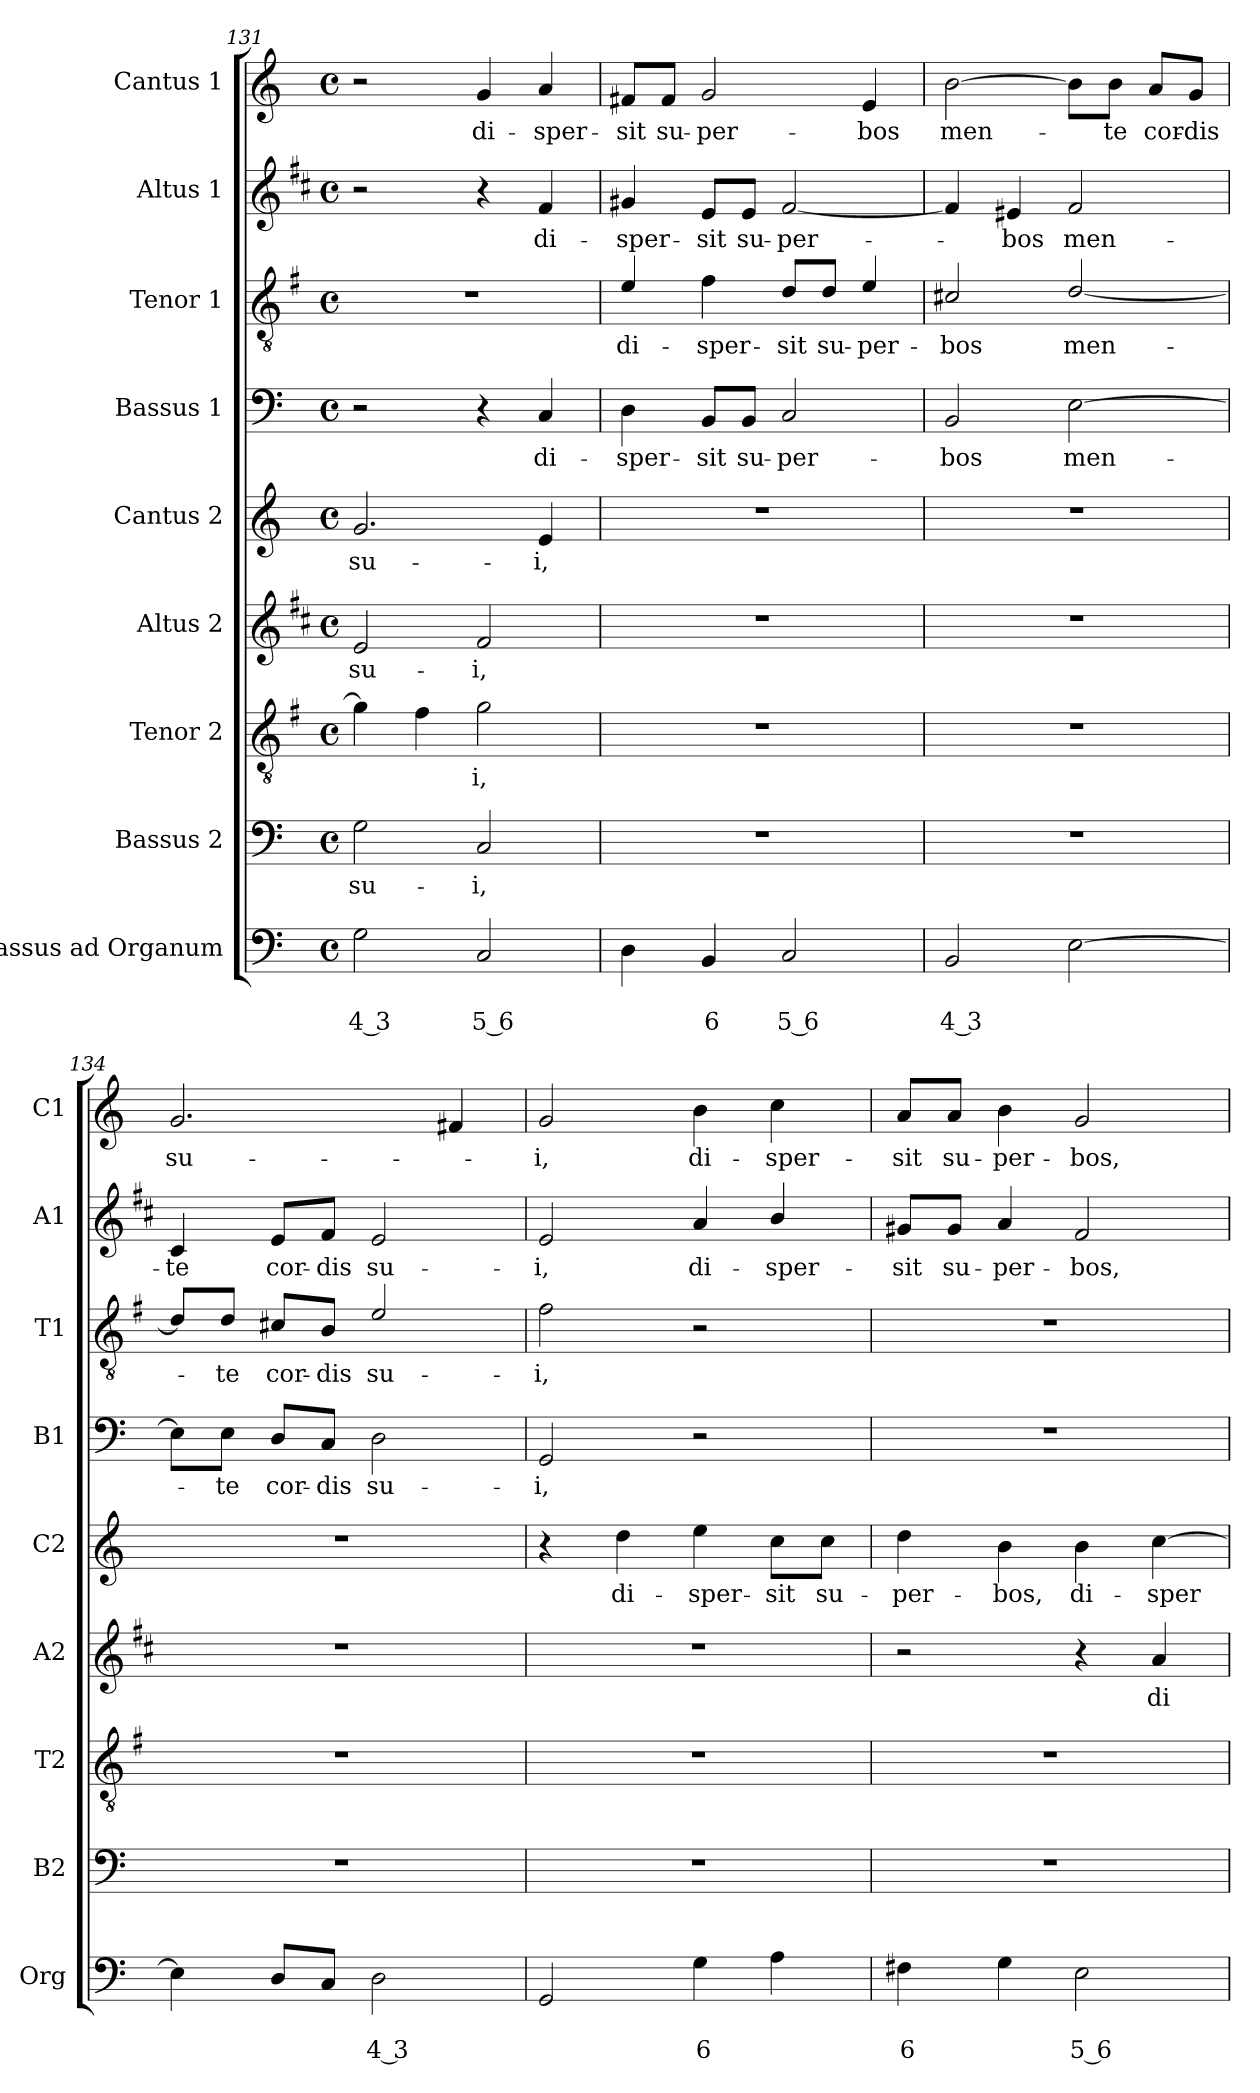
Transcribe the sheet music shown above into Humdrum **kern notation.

**kern	**text	**text	**kern	**text	**kern	**text	**kern	**text	**kern	**text	**kern	**text	**kern	**text	**kern	**text	**kern	**text
*part9	*part9	*part9	*part8	*part8	*part7	*part7	*part6	*part6	*part5	*part5	*part4	*part4	*part3	*part3	*part2	*part2	*part1	*part1
*staff9	*staff9	*staff9	*staff8	*staff8	*staff7	*staff7	*staff6	*staff6	*staff5	*staff5	*staff4	*staff4	*staff3	*staff3	*staff2	*staff2	*staff1	*staff1
*I"Bassus ad Organum	*	*	*I"Bassus 2	*	*I"Tenor 2	*	*I"Altus 2	*	*I"Cantus 2	*	*I"Bassus 1	*	*I"Tenor 1	*	*I"Altus 1	*	*I"Cantus 1	*
*I'Org	*	*	*I'B2	*	*I'T2	*	*I'A2	*	*I'C2	*	*I'B1	*	*I'T1	*	*I'A1	*	*I'C1	*
!!LO:PB:g=z
*clefF4	*	*	*clefF4	*	*clefGv2	*	*clefG2	*	*clefG2	*	*clefF4	*	*clefGv2	*	*clefG2	*	*clefG2	*
*	*	*	*	*	*ITrd4c7	*	*ITrd1c2	*	*	*	*	*	*ITrd4c7	*	*ITrd1c2	*	*	*
*k[]	*	*	*k[]	*	*k[]	*	*k[]	*	*k[]	*	*k[]	*	*k[]	*	*k[]	*	*k[]	*
*C:	*	*	*C:	*	*C:	*	*C:	*	*C:	*	*C:	*	*C:	*	*C:	*	*C:	*
*M4/4	*	*	*M4/4	*	*M4/4	*	*M4/4	*	*M4/4	*	*M4/4	*	*M4/4	*	*M4/4	*	*M4/4	*
*met(c)	*	*	*met(c)	*	*met(c)	*	*met(c)	*	*met(c)	*	*met(c)	*	*met(c)	*	*met(c)	*	*met(c)	*
=131	=131	=131	=131	=131	=131	=131	=131	=131	=131	=131	=131	=131	=131	=131	=131	=131	=131	=131
!	!	!LO:LY:b	!	!LO:LY:b	!	!	!	!LO:LY:b	!	!LO:LY:b	!	!	!	!	!	!	!	!
2G\	.	4 3	2G\	su-	4c\]	.	2d/	su-	2.g/	su-	2r	.	1r	.	2r	.	2r	.
.	.	.	.	.	4B\	.	.	.	.	.	.	.	.	.	.	.	.	.
!	!	!LO:LY:b	!	!LO:LY:b	!	!LO:LY:b	!	!LO:LY:b	!	!	!	!	!	!	!	!	!	!LO:LY:b
2C/	.	5 6	2C/	-i,	2c\	-i,	2e/	-i,	.	.	4r	.	.	.	4r	.	4g/	di-
!	!	!	!	!	!	!	!	!	!	!LO:LY:b	!	!LO:LY:b	!	!	!	!LO:LY:b	!	!LO:LY:b
.	.	.	.	.	.	.	.	.	4e/	-i,	4C/	di-	.	.	4e/	di-	4a/	-sper-
=132	=132	=132	=132	=132	=132	=132	=132	=132	=132	=132	=132	=132	=132	=132	=132	=132	=132	=132
!	!	!	!	!	!	!	!	!	!	!	!	!LO:LY:b	!	!LO:LY:b	!	!LO:LY:b	!	!LO:LY:b
4D\	.	.	1r	.	1r	.	1r	.	1r	.	4D\	-sper-	4A/	di-	4f#X/	-sper-	8f#X/L	-sit
!	!	!	!	!	!	!	!	!	!	!	!	!	!	!	!	!	!	!LO:LY:b
.	.	.	.	.	.	.	.	.	.	.	.	.	.	.	.	.	8f#/J	su-
!	!	!LO:LY:b	!	!	!	!	!	!	!	!	!	!LO:LY:b	!	!LO:LY:b	!	!LO:LY:b	!	!LO:LY:b
4BB/	.	6	.	.	.	.	.	.	.	.	8BB/L	-sit	4B\	-sper-	8d/L	-sit	2g/	-per-
!	!	!	!	!	!	!	!	!	!	!	!	!LO:LY:b	!	!	!	!LO:LY:b	!	!
.	.	.	.	.	.	.	.	.	.	.	8BB/J	su-	.	.	8d/J	su-	.	.
!	!	!LO:LY:b	!	!	!	!	!	!	!	!	!	!LO:LY:b	!	!LO:LY:b	!	!LO:LY:b	!	!
2C/	.	5 6	.	.	.	.	.	.	.	.	2C/	-per-	8G/L	-sit	[2e/	-per-	.	.
!	!	!	!	!	!	!	!	!	!	!	!	!	!	!LO:LY:b	!	!	!	!
.	.	.	.	.	.	.	.	.	.	.	.	.	8G/J	su-	.	.	.	.
!	!	!	!	!	!	!	!	!	!	!	!	!	!	!LO:LY:b	!	!	!	!LO:LY:b
.	.	.	.	.	.	.	.	.	.	.	.	.	4A/	-per-	.	.	4e/	-bos
=133	=133	=133	=133	=133	=133	=133	=133	=133	=133	=133	=133	=133	=133	=133	=133	=133	=133	=133
!	!	!LO:LY:b	!	!	!	!	!	!	!	!	!	!LO:LY:b	!	!LO:LY:b	!	!	!	!LO:LY:b
2BB/	.	4 3	1r	.	1r	.	1r	.	1r	.	2BB/	-bos	2F#X/	-bos	4e/]	.	[2b\	men-
!	!	!	!	!	!	!	!	!	!	!	!	!	!	!	!	!LO:LY:b	!	!
.	.	.	.	.	.	.	.	.	.	.	.	.	.	.	4d#X/	-bos	.	.
!	!	!	!	!	!	!	!	!	!	!	!	!LO:LY:b	!	!LO:LY:b	!	!LO:LY:b	!	!
[2E\	.	.	.	.	.	.	.	.	.	.	[2E\	men-	[2G/	men-	2e/	men-	8b\L]	.
!	!	!	!	!	!	!	!	!	!	!	!	!	!	!	!	!	!	!LO:LY:b
.	.	.	.	.	.	.	.	.	.	.	.	.	.	.	.	.	8b\J	-te
!	!	!	!	!	!	!	!	!	!	!	!	!	!	!	!	!	!	!LO:LY:b
.	.	.	.	.	.	.	.	.	.	.	.	.	.	.	.	.	8a/L	cor-
!	!	!	!	!	!	!	!	!	!	!	!	!	!	!	!	!	!	!LO:LY:b
.	.	.	.	.	.	.	.	.	.	.	.	.	.	.	.	.	8g/J	-dis
=134	=134	=134	=134	=134	=134	=134	=134	=134	=134	=134	=134	=134	=134	=134	=134	=134	=134	=134
!	!	!	!	!	!	!	!	!	!	!	!	!	!	!	!	!LO:LY:b	!	!LO:LY:b
4E\]	.	.	1r	.	1r	.	1r	.	1r	.	8E\L]	.	8G/L]	.	4B/	-te	2.g/	su-
!	!	!	!	!	!	!	!	!	!	!	!	!LO:LY:b	!	!LO:LY:b	!	!	!	!
.	.	.	.	.	.	.	.	.	.	.	8E\J	-te	8G/J	-te	.	.	.	.
!	!	!	!	!	!	!	!	!	!	!	!	!LO:LY:b	!	!LO:LY:b	!	!LO:LY:b	!	!
8D/L	.	.	.	.	.	.	.	.	.	.	8D/L	cor-	8F#X/L	cor-	8d/L	cor-	.	.
!	!	!	!	!	!	!	!	!	!	!	!	!LO:LY:b	!	!LO:LY:b	!	!LO:LY:b	!	!
8C/J	.	.	.	.	.	.	.	.	.	.	8C/J	-dis	8E/J	-dis	8e/J	-dis	.	.
!	!	!LO:LY:b	!	!	!	!	!	!	!	!	!	!LO:LY:b	!	!LO:LY:b	!	!LO:LY:b	!	!
2D\	.	4 3	.	.	.	.	.	.	.	.	2D\	su-	2A/	su-	2d/	su-	.	.
.	.	.	.	.	.	.	.	.	.	.	.	.	.	.	.	.	4f#X/	.
=135	=135	=135	=135	=135	=135	=135	=135	=135	=135	=135	=135	=135	=135	=135	=135	=135	=135	=135
!	!	!	!	!	!	!	!	!	!	!	!	!LO:LY:b	!	!LO:LY:b	!	!LO:LY:b	!	!LO:LY:b
2GG/	.	.	1r	.	1r	.	1r	.	4r	.	2GG/	-i,	2B\	-i,	2d/	-i,	2g/	-i,
!	!	!	!	!	!	!	!	!	!	!LO:LY:b	!	!	!	!	!	!	!	!
.	.	.	.	.	.	.	.	.	4dd\	di-	.	.	.	.	.	.	.	.
!	!	!LO:LY:b	!	!	!	!	!	!	!	!LO:LY:b	!	!	!	!	!	!LO:LY:b	!	!LO:LY:b
4G\	.	6	.	.	.	.	.	.	4ee\	-sper-	2r	.	2r	.	4g/	di-	4b\	di-
!	!	!	!	!	!	!	!	!	!	!LO:LY:b	!	!	!	!	!	!LO:LY:b	!	!LO:LY:b
4A\	.	.	.	.	.	.	.	.	8cc\L	-sit	.	.	.	.	4a/	-sper-	4cc\	-sper-
!	!	!	!	!	!	!	!	!	!	!LO:LY:b	!	!	!	!	!	!	!	!
.	.	.	.	.	.	.	.	.	8cc\J	su-	.	.	.	.	.	.	.	.
!!LO:LB:g=z
=136	=136	=136	=136	=136	=136	=136	=136	=136	=136	=136	=136	=136	=136	=136	=136	=136	=136	=136
!	!	!LO:LY:b	!	!	!	!	!	!	!	!LO:LY:b	!	!	!	!	!	!LO:LY:b	!	!LO:LY:b
4F#X\	.	6	1r	.	1r	.	2r	.	4dd\	-per-	1r	.	1r	.	8f#X/L	-sit	8a/L	-sit
!	!	!	!	!	!	!	!	!	!	!	!	!	!	!	!	!LO:LY:b	!	!LO:LY:b
.	.	.	.	.	.	.	.	.	.	.	.	.	.	.	8f#/J	su-	8a/J	su-
!	!	!	!	!	!	!	!	!	!	!LO:LY:b	!	!	!	!	!	!LO:LY:b	!	!LO:LY:b
4G\	.	.	.	.	.	.	.	.	4b\	-bos,	.	.	.	.	4g/	-per-	4b\	-per-
!	!	!LO:LY:b	!	!	!	!	!	!	!	!LO:LY:b	!	!	!	!	!	!LO:LY:b	!	!LO:LY:b
2E\	.	5 6	.	.	.	.	4r	.	4b\	di-	.	.	.	.	2e/	-bos,	2g/	-bos,
!	!	!	!	!	!	!	!	!LO:LY:b	!	!LO:LY:b	!	!	!	!	!	!	!	!
.	.	.	.	.	.	.	4g/	di-	[4cc\	-sper-	.	.	.	.	.	.	.	.
=	=	=	=	=	=	=	=	=	=	=	=	=	=	=	=	=	=	=
*-	*-	*-	*-	*-	*-	*-	*-	*-	*-	*-	*-	*-	*-	*-	*-	*-	*-	*-
